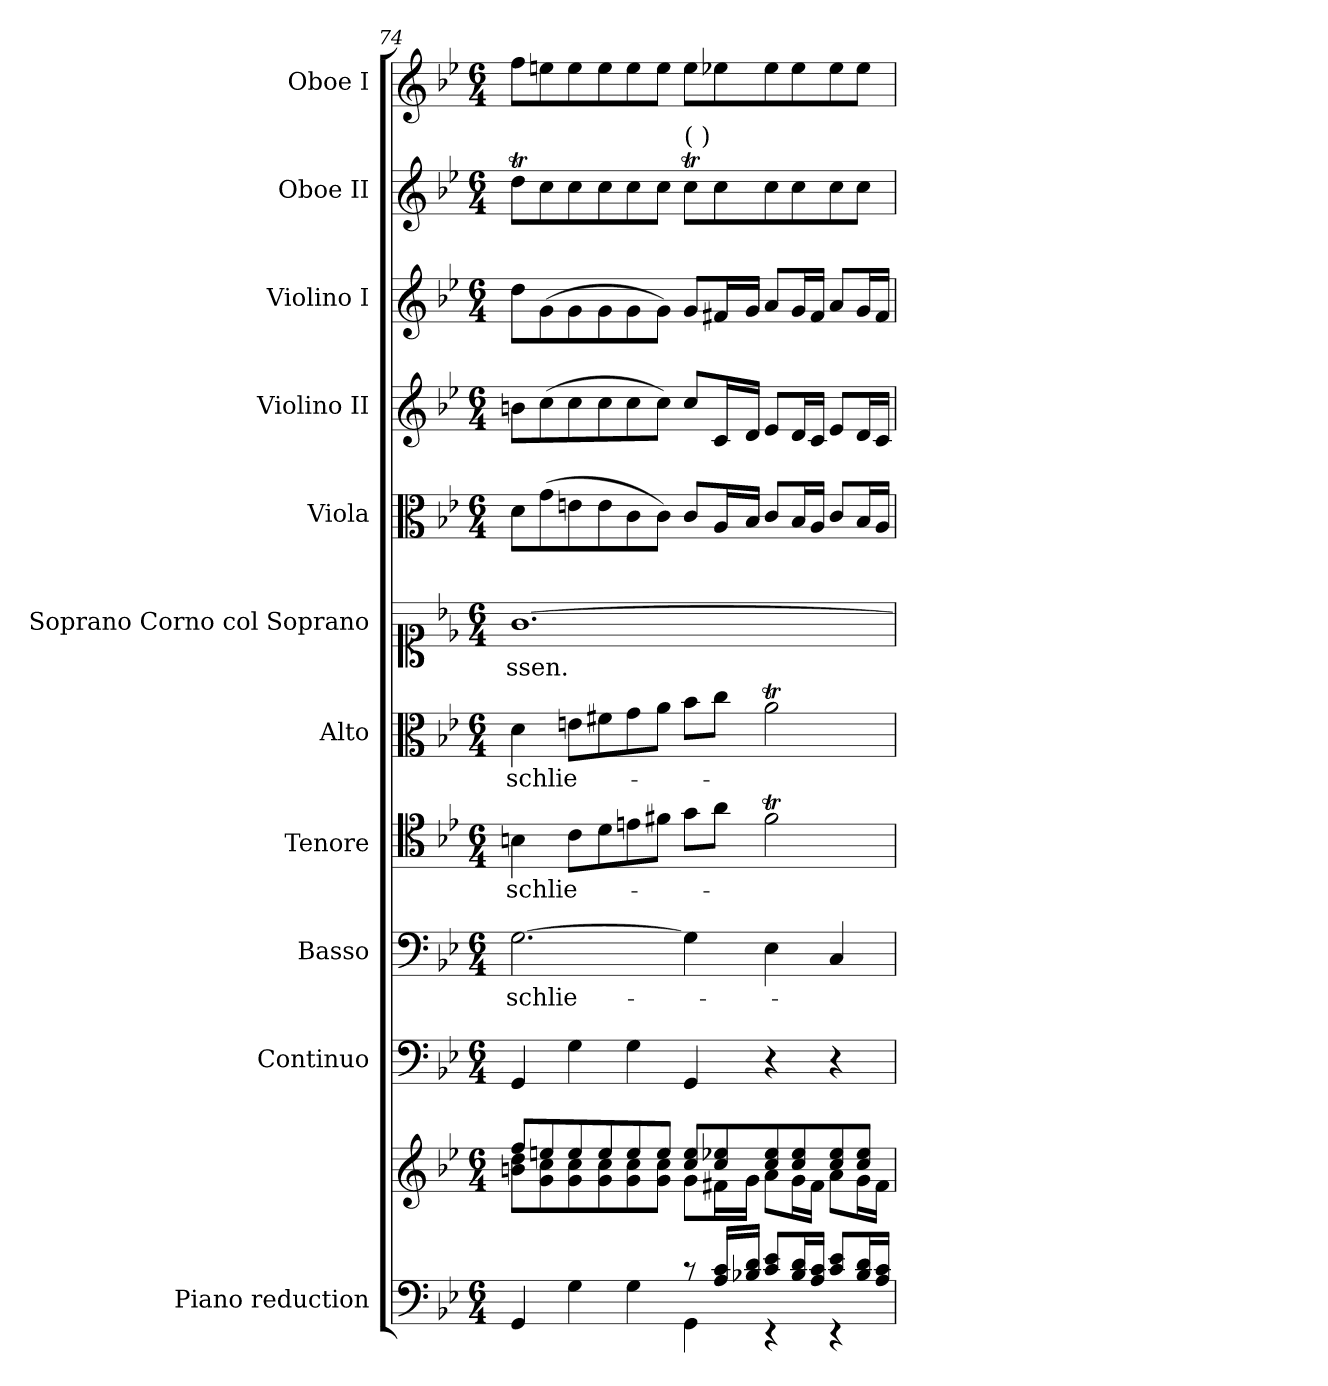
**kern	**kern	**kern	**kern	**text	**kern	**text	**kern	**text	**kern	**text	**kern	**kern	**kern	**kern	**kern
*part11	*part11	*part10	*part9	*part9	*part8	*part8	*part7	*part7	*part6	*part6	*part5	*part4	*part3	*part2	*part1
*staff12	*staff11	*staff10	*staff9	*staff9	*staff8	*staff8	*staff7	*staff7	*staff6	*staff6	*staff5	*staff4	*staff3	*staff2	*staff1
*I"Piano reduction	*	*I"Continuo	*I"Basso	*	*I"Tenore	*	*I"Alto	*	*I"Soprano Corno col Soprano	*	*I"Viola	*I"Violino II	*I"Violino I	*I"Oboe II	*I"Oboe I
*I'Pno	*	*	*	*	*	*	*	*	*	*	*I'Vla	*I'Vln	*I'Vln	*I'Ob	*I'Ob
!!LO:PB:g=z
*clefF4	*clefG2	*clefF4	*clefF4	*	*clefC4	*	*clefC3	*	*clefC1	*	*clefC3	*clefG2	*clefG2	*clefG2	*clefG2
*k[b-e-]	*k[b-e-]	*k[b-e-]	*k[b-e-]	*	*k[b-e-]	*	*k[b-e-]	*	*k[b-e-]	*	*k[b-e-]	*k[b-e-]	*k[b-e-]	*k[b-e-]	*k[b-e-]
*M6/4	*M6/4	*M6/4	*M6/4	*	*M6/4	*	*M6/4	*	*M6/4	*	*M6/4	*M6/4	*M6/4	*M6/4	*M6/4
=74	=74	=74	=74	=74	=74	=74	=74	=74	=74	=74	=74	=74	=74	=74	=74
*^	*^	*	*	*	*	*	*	*	*	*	*	*	*	*	*
!	!	!	!	!	!	!LO:LY:b	!	!LO:LY:b	!	!LO:LY:b	!	!LO:LY:b	!	!	!	!	!
2.ryy	4GG/	8ff/L	8bn\ 8dd\L	4GG/	[2.G\	-schlie-	4Bn\	-schlie-	4d\	-schlie-	[1.g	-ssen.	8d\L	8bn\L	8dd\L	8ddt\L	8ff\L
.	.	8een/	8g\ 8cc\	.	.	.	.	.	.	.	.	.	(8g\	(8cc\	(8g\	8cc\	8een\
.	4G\	8ee/	8g\ 8cc\	4G\	.	.	8c\L	.	8en\L	.	.	.	8en\	8cc\	8g\	8cc\	8ee\
.	.	8ee/	8g\ 8cc\	.	.	.	8d\	.	8f#X\	.	.	.	8e\	8cc\	8g\	8cc\	8ee\
.	4G\	8ee/	8g\ 8cc\	4G\	.	.	8en\	.	8g\	.	.	.	8c\	8cc\	8g\	8cc\	8ee\
.	.	8ee/J	8g\ 8cc\J	.	.	.	8f#X\J	.	8a\J	.	.	.	8c\J)	8cc\J)	8g\J)	8cc\J	8ee\J
!	!	!	!	!	!	!	!	!	!	!	!	!	!	!	!	!LO:TX:a:t=(    )	!
8r	4GG\	8cc/ 8ee/L	8g\L	4GG/	4G\]	.	8g\L	.	8b-\L	.	.	.	8c/L	8cc/L	8g/L	8ccT\L	8ee\L
16A/ 16c/LL	.	8cc/ 8ee-X/	16f#X\L	.	.	.	8a\J	.	8cc\J	.	.	.	16A/L	16c/L	16f#X/L	8cc\	8ee-X\
16B-X/ 16d/JJ	.	.	16g\JJ	.	.	.	.	.	.	.	.	.	16B-/JJ	16d/JJ	16g/JJ	.	.
8c/ 8e-/L	4r	8cc/ 8ee-/	8a\L	4r	4E-\	.	2f#t\	.	2at\	.	.	.	8c/L	8e-/L	8a/L	8cc\	8ee-\
16B-/ 16d/L	.	8cc/ 8ee-/	16g\L	.	.	.	.	.	.	.	.	.	16B-/L	16d/L	16g/L	8cc\	8ee-\
16A/ 16c/JJ	.	.	16f#\JJ	.	.	.	.	.	.	.	.	.	16A/JJ	16c/JJ	16f#/JJ	.	.
8c/ 8e-/L	4r	8cc/ 8ee-/	8a\L	4r	4C/	.	.	.	.	.	.	.	8c/L	8e-/L	8a/L	8cc\	8ee-\
16B-/ 16d/L	.	8cc/ 8ee-/J	16g\L	.	.	.	.	.	.	.	.	.	16B-/L	16d/L	16g/L	8cc\J	8ee-\J
16A/ 16c/JJ	.	.	16f#\JJ	.	.	.	.	.	.	.	.	.	16A/JJ	16c/JJ	16f#/JJ	.	.
*v	*v	*	*	*	*	*	*	*	*	*	*	*	*	*	*	*	*
*	*v	*v	*	*	*	*	*	*	*	*	*	*	*	*	*	*
=	=	=	=	=	=	=	=	=	=	=	=	=	=	=	=
*-	*-	*-	*-	*-	*-	*-	*-	*-	*-	*-	*-	*-	*-	*-	*-
